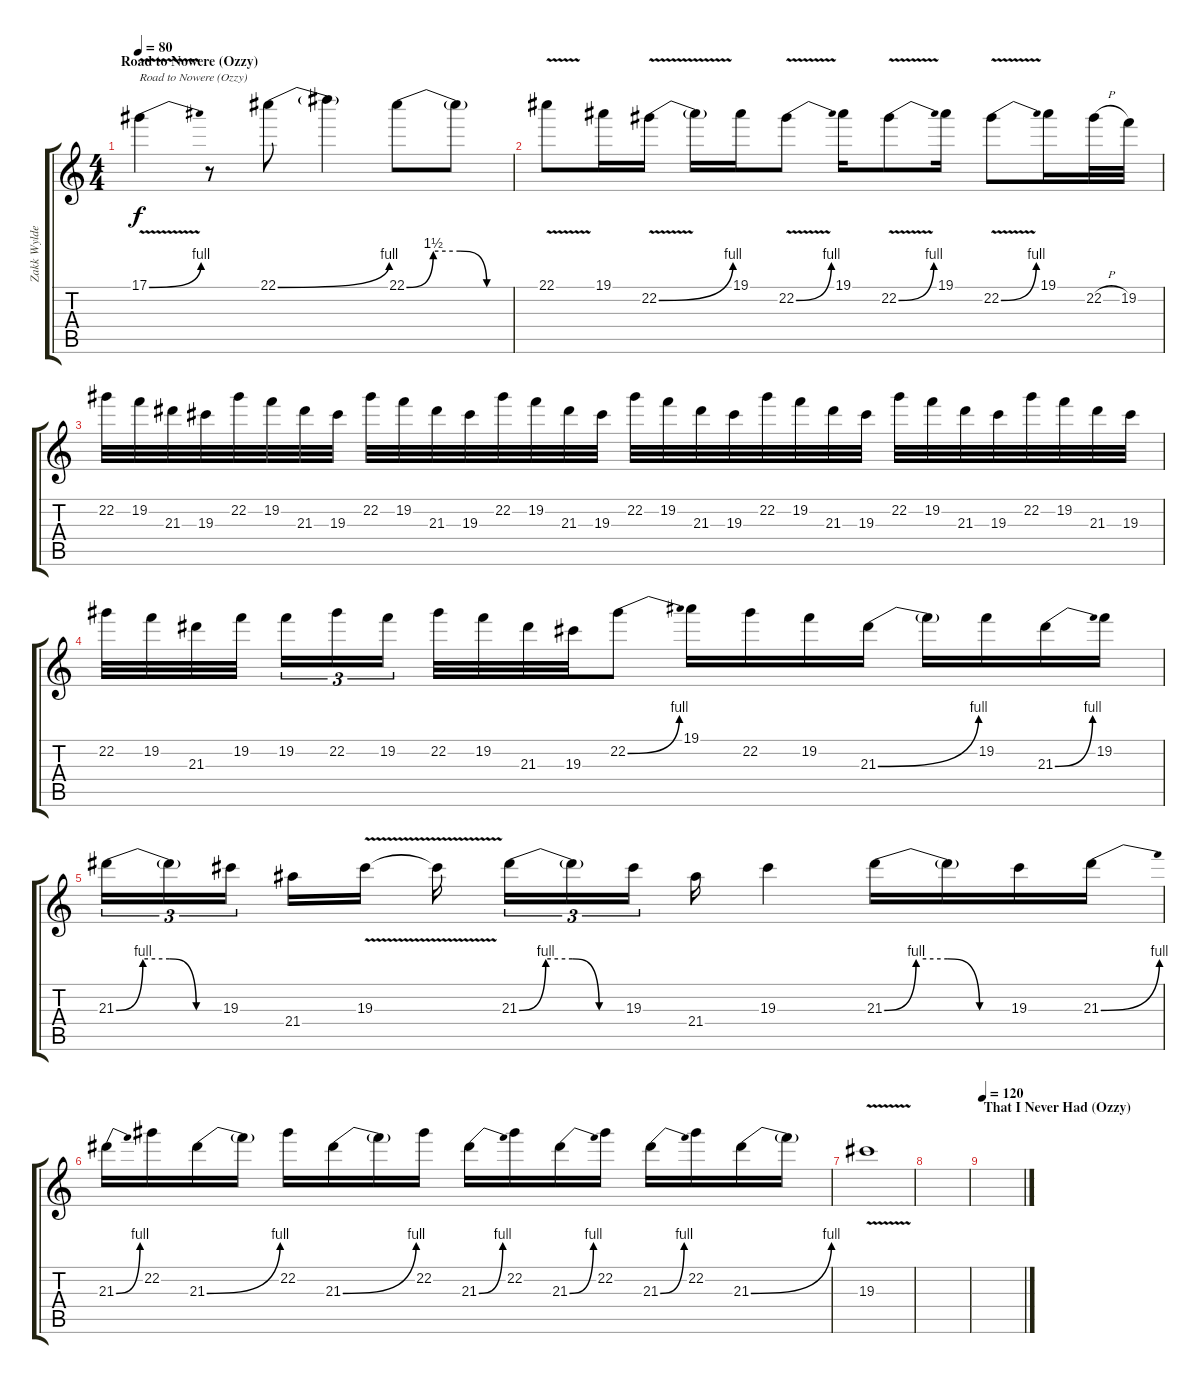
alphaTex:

\track ("Zakk Wylde" "Zakk Wylde") {instrument overdrivenguitar}
\staff {score tabs}
\tuning (Eb4 Bb3 Gb3 Db3 Ab2 Eb2) {hide}
\ts (4 4)
\section ("" "Road to Nowere (Ozzy)")
\tempo 80
\clef g2
\ks c
17.1{be (bend 0 0 60 4) v}.4{txt "Road to Nowere (Ozzy)" dy f} r.8 22.1{be (bend 0 0 60 4)}.8 22.1{t}.4 22.1{be (custom 0 0 15 6 30 6 45 0 60 0)}.8 22.1{t}.8 |
22.1{v}.8 19.1.16 22.2{be (bend 0 0 60 4) v}.16 22.2{t}.16 19.1.16 22.2{be (bend 0 0 60 4) v}.8 19.1.16 22.2{be (bend 0 0 60 4) v}.8 19.1.16 22.2{be (bend 0 0 60 4) v}.8 19.1.16 22.2{h}.32 19.2.32 |
22.2.32 19.2.32 21.3.32 19.3.32 22.2.32 19.2.32 21.3.32 19.3.32 22.2.32 19.2.32 21.3.32 19.3.32 22.2.32 19.2.32 21.3.32 19.3.32 22.2.32 19.2.32 21.3.32 19.3.32 22.2.32 19.2.32 21.3.32 19.3.32 22.2.32 19.2.32 21.3.32 19.3.32 22.2.32 19.2.32 21.3.32 19.3.32 |
22.2.32 19.2.32 21.3.32 19.2.32 19.2.16{tu (3 2)} 22.2.16{tu (3 2)} 19.2.16{tu (3 2)} 22.2.32 19.2.32 21.3.32 19.3.32 22.2{be (bend 0 0 60 4)}.8 19.1.16 22.2.16 19.2.16 21.3{be (bend 0 0 60 4)}.16 21.3{t}.16 19.2.16 21.3{be (bend 0 0 60 4)}.16 19.2.16 |
21.3{be (custom 0 0 15 4 30 4 45 0 60 0)}.16{tu (3 2)} 21.3{t}.16{tu (3 2)} 19.3.16{tu (3 2)} 21.4.16 19.3{v}.16 19.3{t}.16 21.3{be (custom 0 0 15 4 30 4 45 0 60 0)}.16{tu (3 2)} 21.3{t}.16{tu (3 2)} 19.3.16{tu (3 2)} 21.4.16 19.3.4 21.3{be (custom 0 0 15 4 30 4 45 0 60 0)}.16 21.3{t}.16 19.3.16 21.3{be (bend 0 0 60 4)}.16 |
21.3{be (bend 0 0 60 4)}.16 22.2.16 21.3{be (bend 0 0 60 4)}.16 21.3{t}.16 22.2.16 21.3{be (bend 0 0 60 4)}.16 21.3{t}.16 22.2.16 21.3{be (bend 0 0 60 4)}.16 22.2.16 21.3{be (bend 0 0 60 4)}.16 22.2.16 21.3{be (bend 0 0 60 4)}.16 22.2.16 21.3{be (bend 0 0 60 4)}.16 21.3{t}.16 |
19.3{v}.1 |
|
\section ("" "That I Never Had (Ozzy)")
\tempo 120
